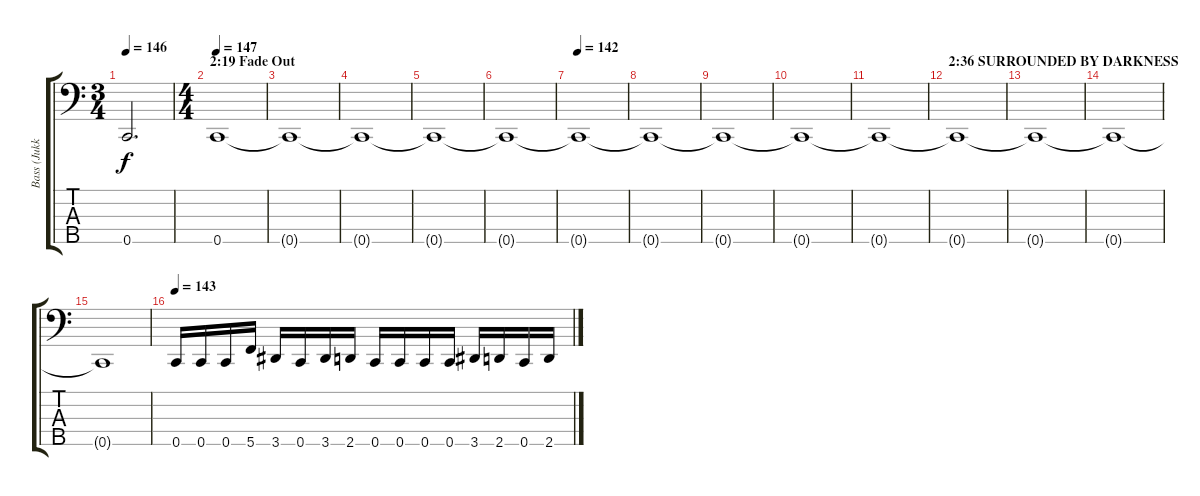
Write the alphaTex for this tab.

\track ("Bass (Jukka)" "Bass (Jukk") {instrument electricbassfinger}
\staff {score tabs}
\tuning (F2 C2 G1 D1 C1) {hide}
\ts (3 4)
\tempo 146
\clef f4
\ks c
0.5.2{d dy f} |
\ts (4 4)
\section ("" "2:19 Fade Out")
\tempo 147
0.5.1 |
0.5{t}.1 |
0.5{t}.1 |
0.5{t}.1 |
0.5{t}.1 |
\tempo 142
0.5{t}.1 |
0.5{t}.1 |
0.5{t}.1 |
0.5{t}.1 |
0.5{t}.1 |
\section ("" "2:36 SURROUNDED BY DARKNESS")
0.5{t}.1 |
0.5{t}.1 |
0.5{t}.1 |
0.5{t}.1 |
\tempo 143
0.5.16 0.5.16 0.5.16 5.5.16 3.5.16 0.5.16 3.5.16 2.5.16 0.5.16 0.5.16 0.5.16 0.5.16 3.5.16 2.5.16 0.5.16 2.5.16
